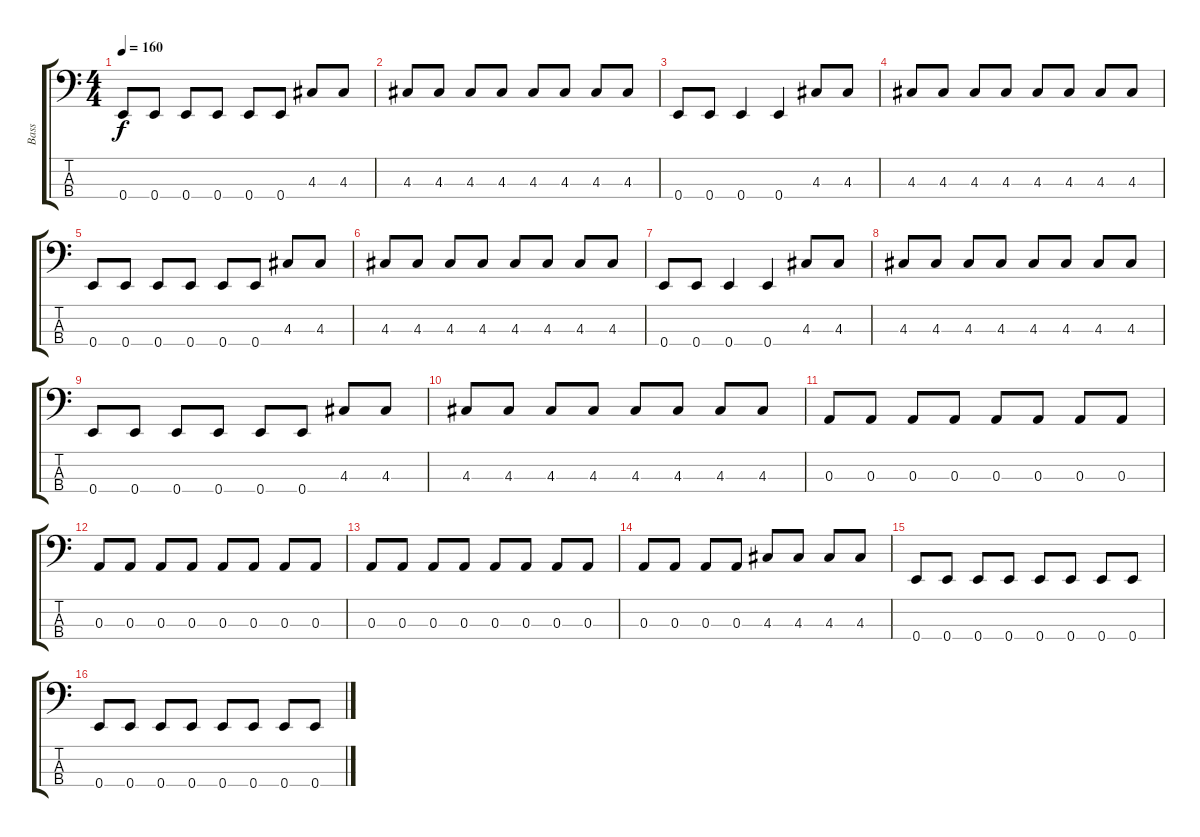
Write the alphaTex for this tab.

\track ("Bass" "Bass") {instrument electricbasspick}
\staff {score tabs}
\tuning (G2 D2 A1 E1) {hide}
\ts (4 4)
\tempo 160
\clef f4
\ks c
0.4.8{dy f} 0.4.8 0.4.8 0.4.8 0.4.8 0.4.8 4.3.8 4.3.8 |
4.3.8 4.3.8 4.3.8 4.3.8 4.3.8 4.3.8 4.3.8 4.3.8 |
0.4.8 0.4.8 0.4.4 0.4.4 4.3.8 4.3.8 |
4.3.8 4.3.8 4.3.8 4.3.8 4.3.8 4.3.8 4.3.8 4.3.8 |
0.4.8 0.4.8 0.4.8 0.4.8 0.4.8 0.4.8 4.3.8 4.3.8 |
4.3.8 4.3.8 4.3.8 4.3.8 4.3.8 4.3.8 4.3.8 4.3.8 |
0.4.8 0.4.8 0.4.4 0.4.4 4.3.8 4.3.8 |
4.3.8 4.3.8 4.3.8 4.3.8 4.3.8 4.3.8 4.3.8 4.3.8 |
0.4.8 0.4.8 0.4.8 0.4.8 0.4.8 0.4.8 4.3.8 4.3.8 |
4.3.8 4.3.8 4.3.8 4.3.8 4.3.8 4.3.8 4.3.8 4.3.8 |
0.3.8 0.3.8 0.3.8 0.3.8 0.3.8 0.3.8 0.3.8 0.3.8 |
0.3.8 0.3.8 0.3.8 0.3.8 0.3.8 0.3.8 0.3.8 0.3.8 |
0.3.8 0.3.8 0.3.8 0.3.8 0.3.8 0.3.8 0.3.8 0.3.8 |
0.3.8 0.3.8 0.3.8 0.3.8 4.3.8 4.3.8 4.3.8 4.3.8 |
0.4.8 0.4.8 0.4.8 0.4.8 0.4.8 0.4.8 0.4.8 0.4.8 |
0.4.8 0.4.8 0.4.8 0.4.8 0.4.8 0.4.8 0.4.8 0.4.8
